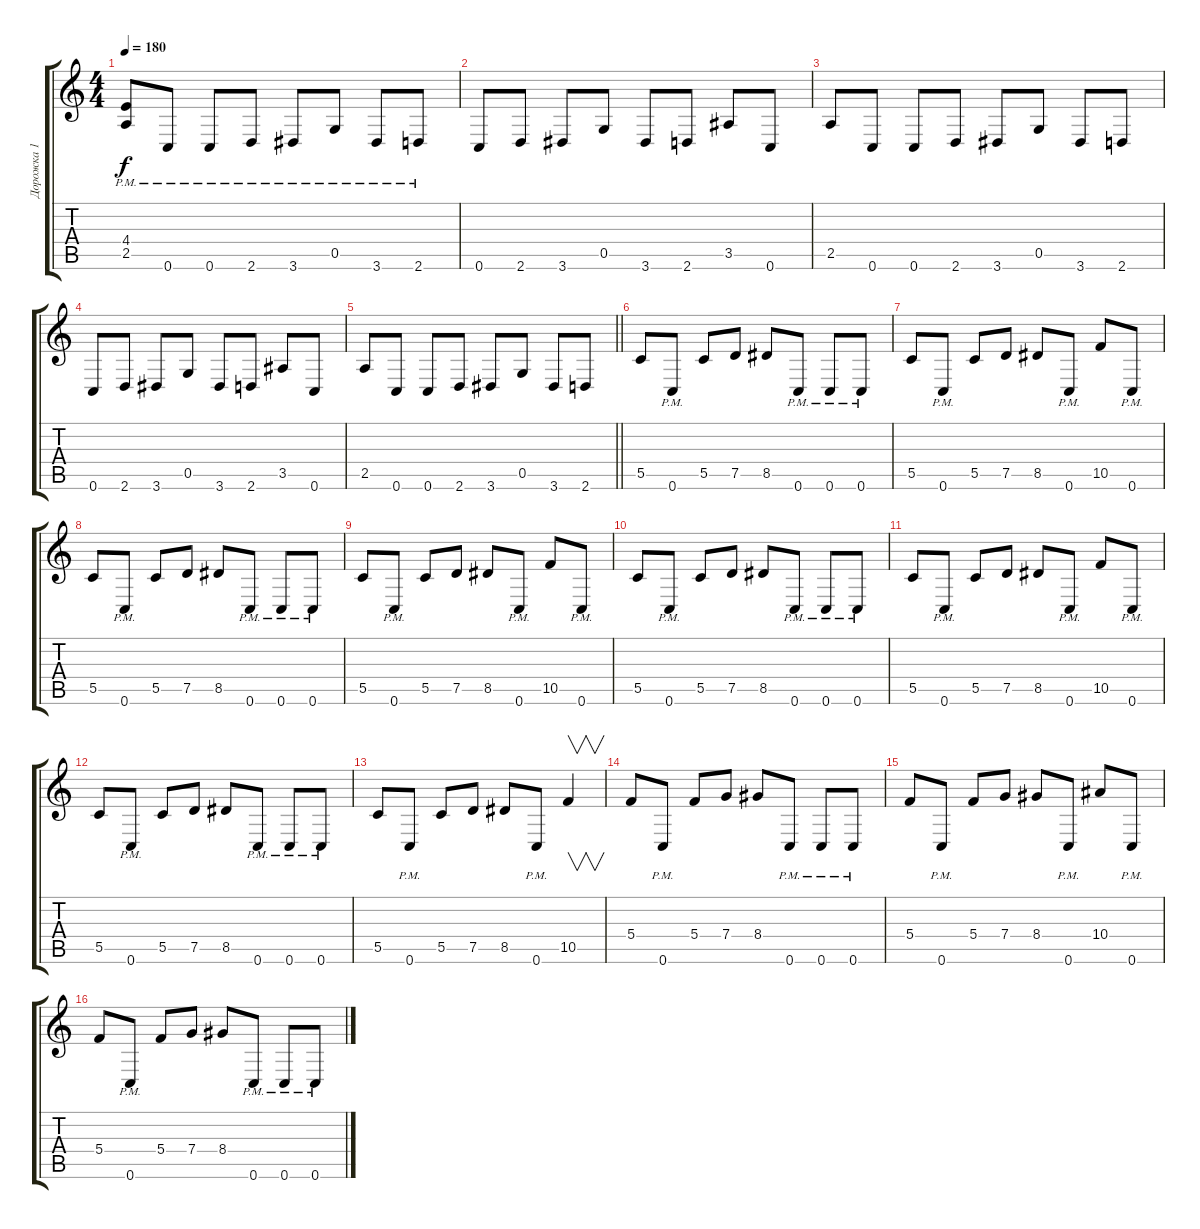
\track ("Дорожка 1" "Дорожка 1") {instrument distortionguitar}
\staff {score tabs}
\tuning (D4 A3 F3 C3 G2 C2) {hide}
\ts (4 4)
\tempo 180
\clef g2
\ks c
(4.4{pm} 2.5{pm}).8{dy f} 0.6{pm}.8 0.6{pm}.8 2.6{pm}.8 3.6{pm}.8 0.5{pm}.8 3.6{pm}.8 2.6{pm}.8 |
0.6.8 2.6.8 3.6.8 0.5.8 3.6.8 2.6.8 3.5.8 0.6.8 |
2.5.8 0.6.8 0.6.8 2.6.8 3.6.8 0.5.8 3.6.8 2.6.8 |
0.6.8 2.6.8 3.6.8 0.5.8 3.6.8 2.6.8 3.5.8 0.6.8 |
\barLineRight lightlight
2.5.8 0.6.8 0.6.8 2.6.8 3.6.8 0.5.8 3.6.8 2.6.8 |
\section ("" "")
5.5.8 0.6{pm}.8 5.5.8 7.5.8 8.5.8 0.6{pm}.8 0.6{pm}.8 0.6{pm}.8 |
5.5.8 0.6{pm}.8 5.5.8 7.5.8 8.5.8 0.6{pm}.8 10.5.8 0.6{pm}.8 |
5.5.8 0.6{pm}.8 5.5.8 7.5.8 8.5.8 0.6{pm}.8 0.6{pm}.8 0.6{pm}.8 |
5.5.8 0.6{pm}.8 5.5.8 7.5.8 8.5.8 0.6{pm}.8 10.5.8 0.6{pm}.8 |
5.5.8 0.6{pm}.8 5.5.8 7.5.8 8.5.8 0.6{pm}.8 0.6{pm}.8 0.6{pm}.8 |
5.5.8 0.6{pm}.8 5.5.8 7.5.8 8.5.8 0.6{pm}.8 10.5.8 0.6{pm}.8 |
5.5.8 0.6{pm}.8 5.5.8 7.5.8 8.5.8 0.6{pm}.8 0.6{pm}.8 0.6{pm}.8 |
5.5.8 0.6{pm}.8 5.5.8 7.5.8 8.5.8 0.6{pm}.8 10.5.4{v instrument guitarharmonics} |
5.4.8{instrument distortionguitar} 0.6{pm}.8 5.4.8 7.4.8 8.4.8 0.6{pm}.8 0.6{pm}.8 0.6{pm}.8 |
5.4.8 0.6{pm}.8 5.4.8 7.4.8 8.4.8 0.6{pm}.8 10.4.8 0.6{pm}.8 |
5.4.8 0.6{pm}.8 5.4.8 7.4.8 8.4.8 0.6{pm}.8 0.6{pm}.8 0.6{pm}.8
